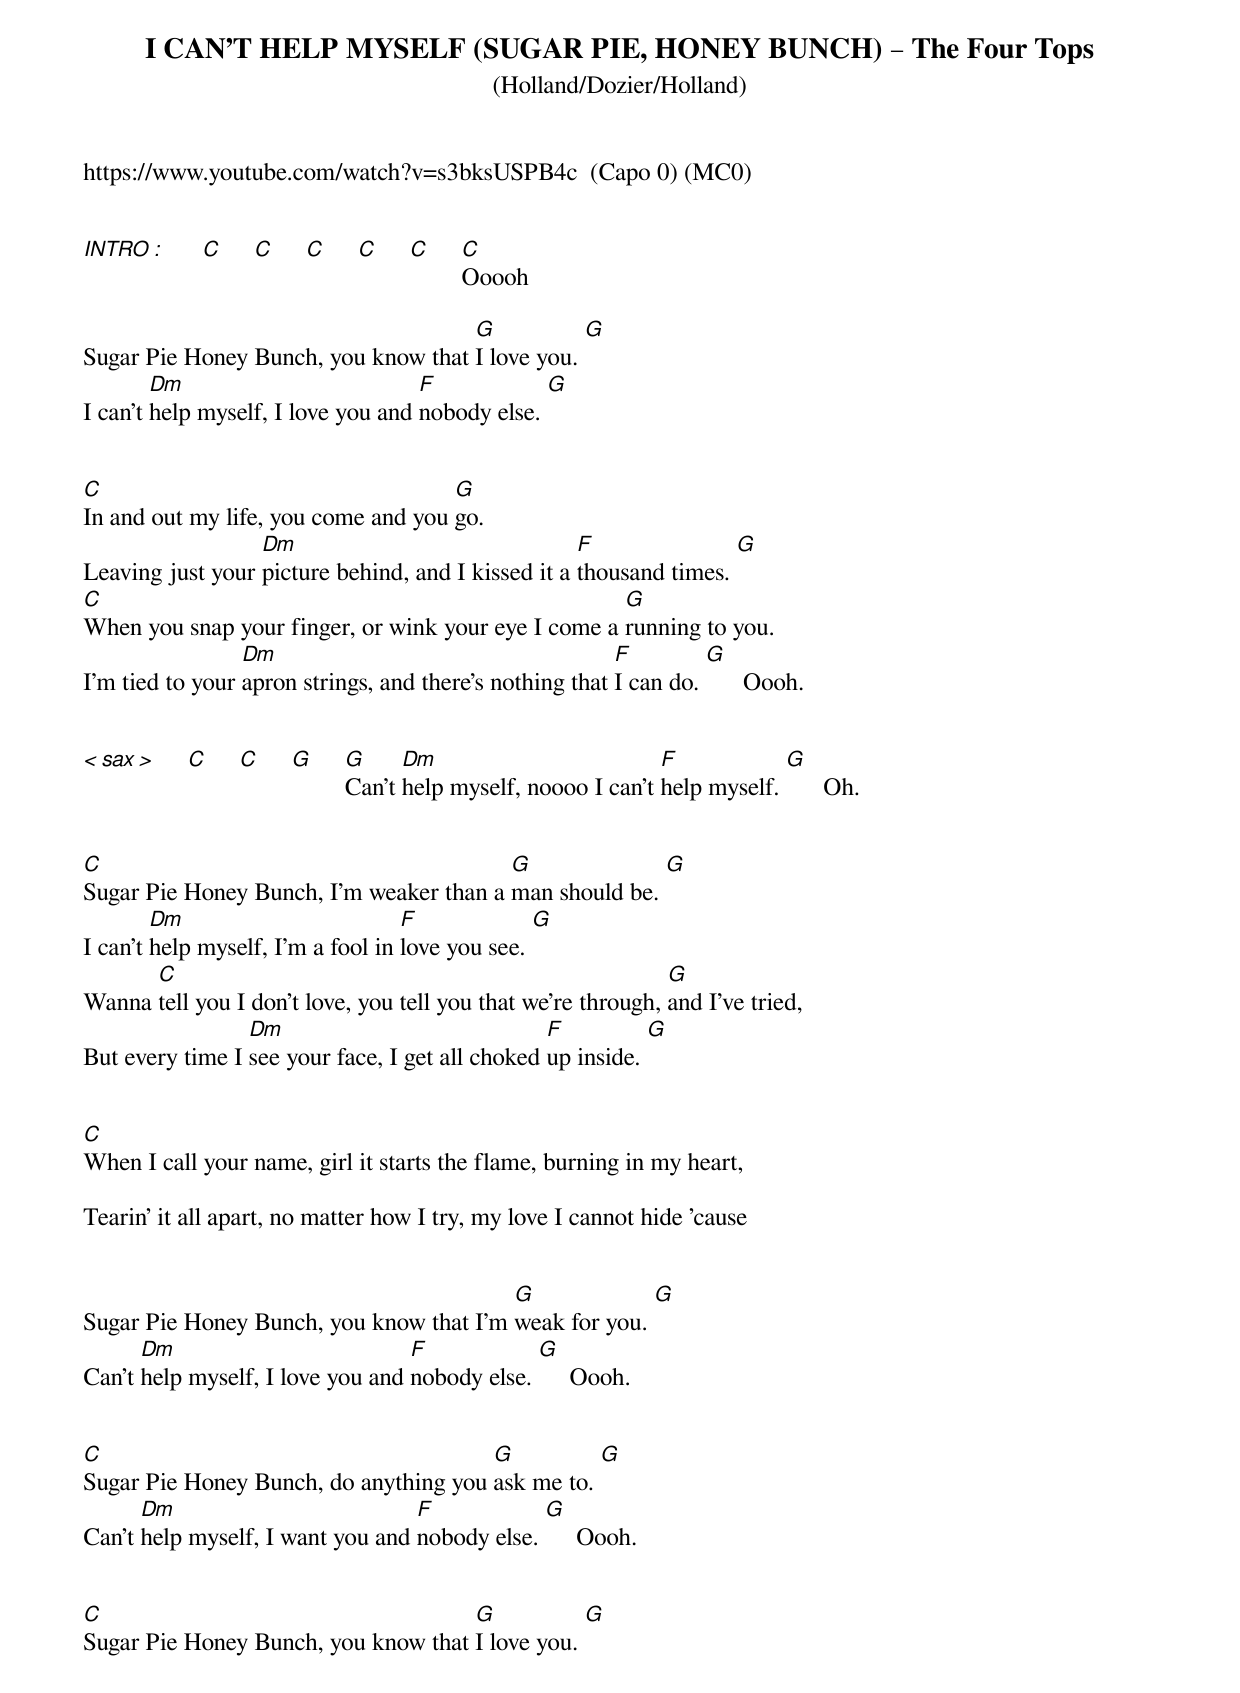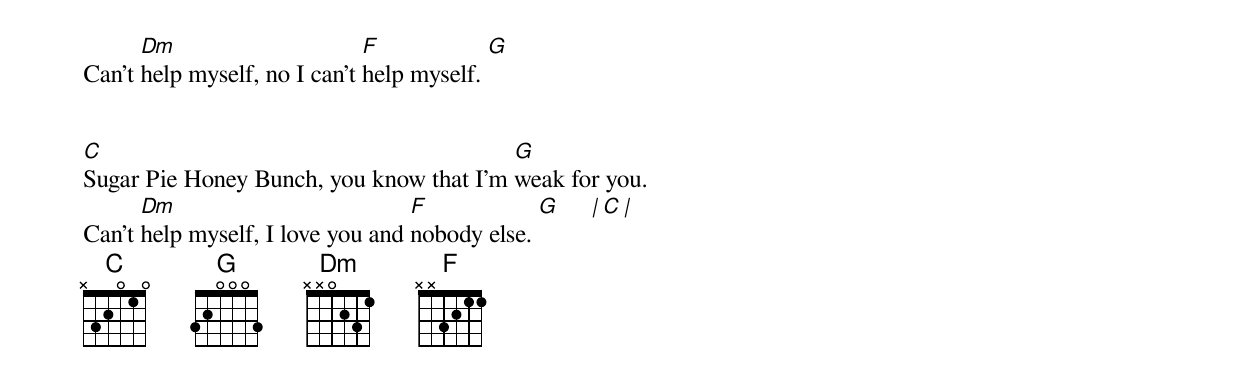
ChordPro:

{define: F base-fret 1 frets x x 3 2 1 1}
{t: I CAN’T HELP MYSELF (SUGAR PIE, HONEY BUNCH) – The Four Tops }
{st: (Holland/Dozier/Holland) }
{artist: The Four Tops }
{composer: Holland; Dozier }


https://www.youtube.com/watch?v=s3bksUSPB4c  (Capo 0) (MC0)


[INTRO][:]      [C]     [C]     [C]     [C]     [C]     [C]Ooooh

Sugar Pie Honey Bunch, you know that [G]I love you. [G]
I can't [Dm]help myself, I love you and [F]nobody else. [G]


[C]In and out my life, you come and you [G]go.
Leaving just your [Dm]picture behind, and I kissed it a [F]thousand times. [G]
[C]When you snap your finger, or wink your eye I come a [G]running to you.
I'm tied to your [Dm]apron strings, and there's nothing that [F]I can do. [G]      Oooh.


[<][sax][>]     [C]     [C]     [G]     [G]Can’t [Dm]help myself, noooo I can’t [F]help myself. [G]      Oh.


[C]Sugar Pie Honey Bunch, I'm weaker than a [G]man should be. [G]
I can't [Dm]help myself, I'm a fool in [F]love you see. [G]
Wanna [C]tell you I don't love, you tell you that we're through, [G]and I've tried,
But every time I [Dm]see your face, I get all choked [F]up inside. [G]


[C]When I call your name, girl it starts the flame, burning in my heart,

Tearin’ it all apart, no matter how I try, my love I cannot hide 'cause


Sugar Pie Honey Bunch, you know that I'm [G]weak for you. [G]
Can't [Dm]help myself, I love you and [F]nobody else. [G]     Oooh.


[C]Sugar Pie Honey Bunch, do anything you [G]ask me to. [G]
Can't [Dm]help myself, I want you and [F]nobody else. [G]     Oooh.


[C]Sugar Pie Honey Bunch, you know that [G]I love you. [G]
Can't [Dm]help myself, no I can't [F]help myself. [G]


[C]Sugar Pie Honey Bunch, you know that I'm [G]weak for you.
Can't [Dm]help myself, I love you and [F]nobody else. [G]     [|][C][|]
